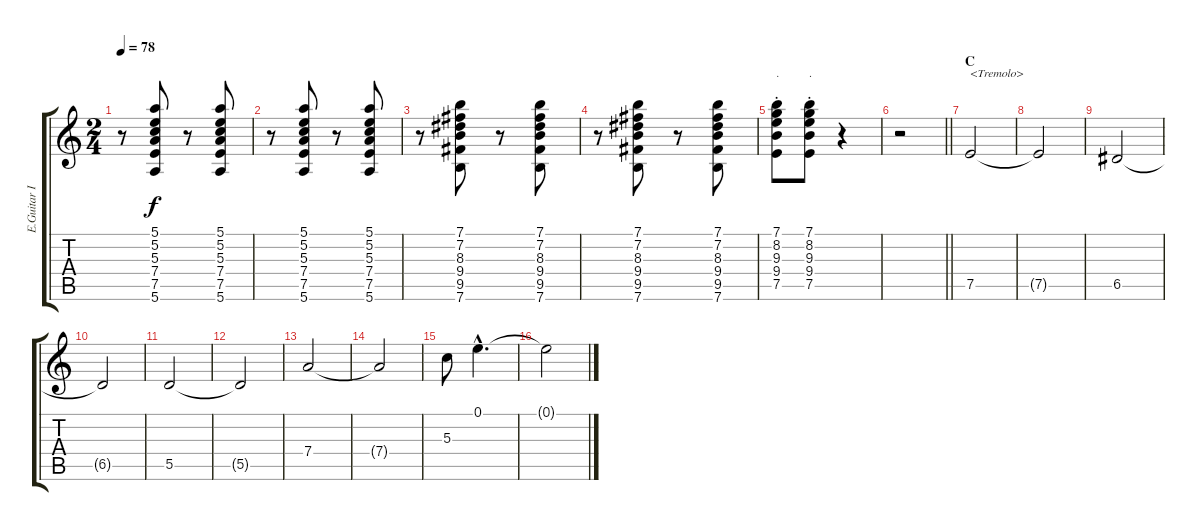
\track ("E.Guitar II" "E.Guitar I") {instrument overdrivenguitar}
\staff {score tabs}
\tuning (E4 B3 G3 D3 A2 E2) {hide}
\ts (2 4)
\tempo 78
\clef g2
\ks c
r.8{dy f} (5.1 5.2 5.3 7.4 7.5 5.6).8 r.8 (5.1 5.2 5.3 7.4 7.5 5.6).8 |
r.8 (5.1 5.2 5.3 7.4 7.5 5.6).8 r.8 (5.1 5.2 5.3 7.4 7.5 5.6).8 |
r.8 (7.1 7.2 8.3 9.4 9.5 7.6).8 r.8 (7.1 7.2 8.3 9.4 9.5 7.6).8 |
r.8 (7.1 7.2 8.3 9.4 9.5 7.6).8 r.8 (7.1 7.2 8.3 9.4 9.5 7.6).8 |
(7.1{st} 8.2{st} 9.3{st} 9.4{st} 7.5{st}).8{txt "."} (7.1{st} 8.2{st} 9.3{st} 9.4{st} 7.5{st}).8{txt "."} r.4 |
\barLineRight lightlight
r.2 |
\section ("" "C")
7.5.2{txt "<Tremolo>"} |
7.5{t}.2 |
6.5.2 |
6.5{t}.2 |
5.5.2 |
5.5{t}.2 |
7.4.2 |
7.4{t}.2 |
5.3.8 0.1{hac}.4{d} |
0.1{t}.2
